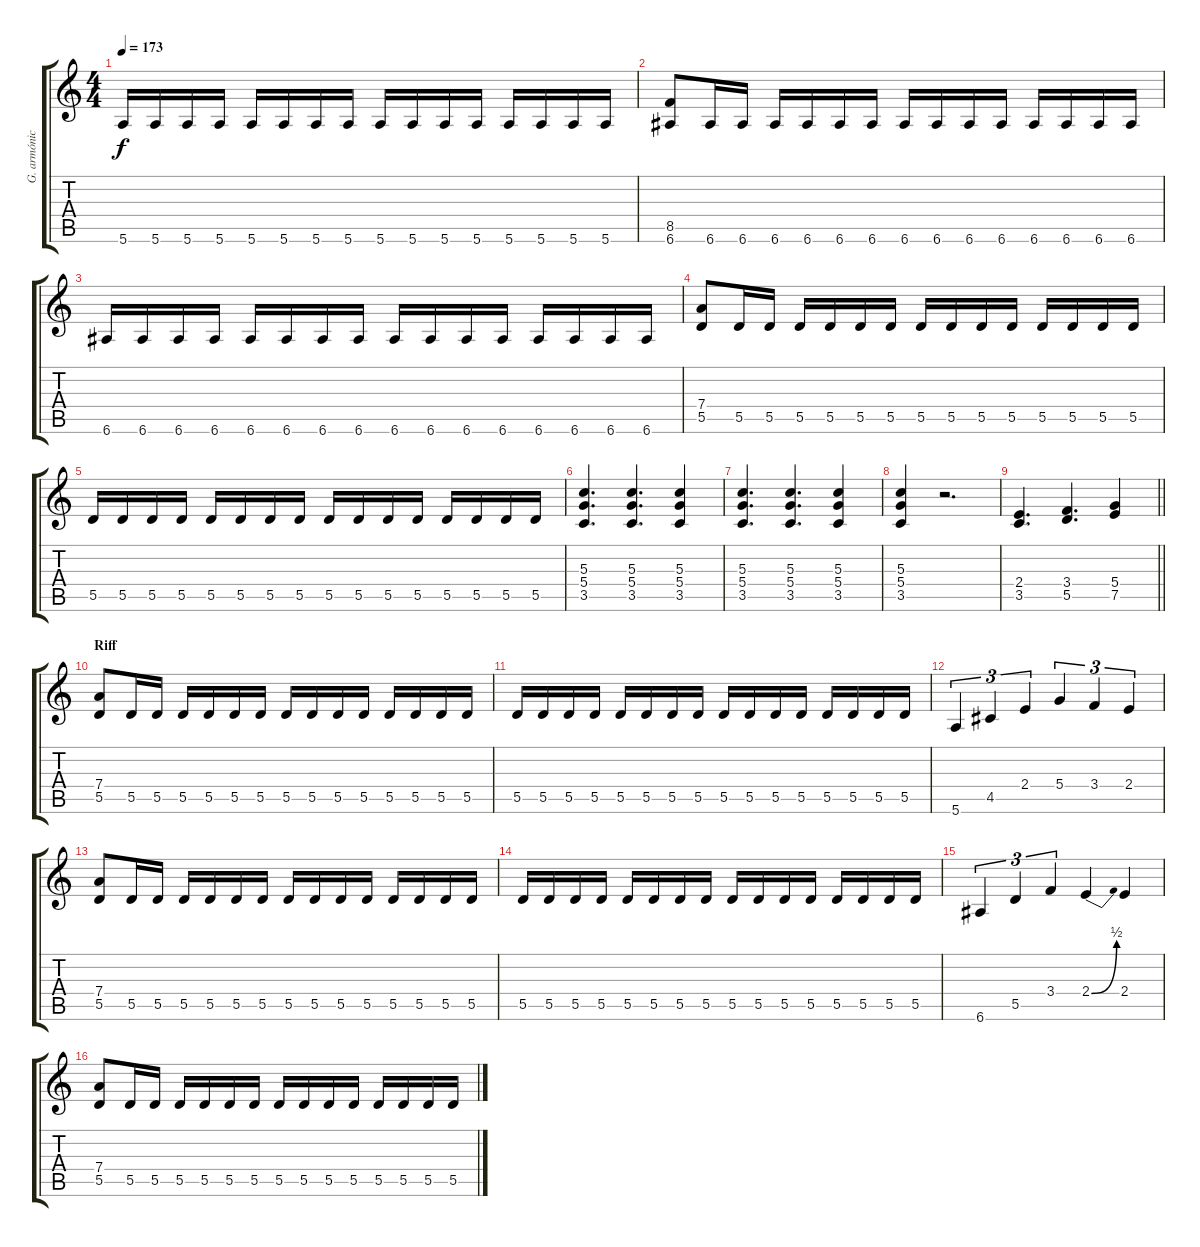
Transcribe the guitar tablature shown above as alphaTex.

\track ("G. armónica" "G. armónic") {instrument distortionguitar}
\staff {score tabs}
\tuning (E4 B3 G3 D3 A2 E2) {hide}
\ts (4 4)
\tempo 173
\clef g2
\ks c
5.6.16{dy f} 5.6.16 5.6.16 5.6.16 5.6.16 5.6.16 5.6.16 5.6.16 5.6.16 5.6.16 5.6.16 5.6.16 5.6.16 5.6.16 5.6.16 5.6.16 |
(8.5 6.6).8 6.6.16 6.6.16 6.6.16 6.6.16 6.6.16 6.6.16 6.6.16 6.6.16 6.6.16 6.6.16 6.6.16 6.6.16 6.6.16 6.6.16 |
6.6.16 6.6.16 6.6.16 6.6.16 6.6.16 6.6.16 6.6.16 6.6.16 6.6.16 6.6.16 6.6.16 6.6.16 6.6.16 6.6.16 6.6.16 6.6.16 |
(7.4 5.5).8 5.5.16 5.5.16 5.5.16 5.5.16 5.5.16 5.5.16 5.5.16 5.5.16 5.5.16 5.5.16 5.5.16 5.5.16 5.5.16 5.5.16 |
5.5.16 5.5.16 5.5.16 5.5.16 5.5.16 5.5.16 5.5.16 5.5.16 5.5.16 5.5.16 5.5.16 5.5.16 5.5.16 5.5.16 5.5.16 5.5.16 |
(5.3 5.4 3.5).4{d} (5.3 5.4 3.5).4{d} (5.3 5.4 3.5).4 |
(5.3 5.4 3.5).4{d} (5.3 5.4 3.5).4{d} (5.3 5.4 3.5).4 |
(5.3 5.4 3.5).4 r.2{d} |
\barLineRight lightlight
(2.4 3.5).4{d} (3.4 5.5).4{d} (5.4 7.5).4 |
\section ("" "Riff")
(7.4 5.5).8 5.5.16 5.5.16 5.5.16 5.5.16 5.5.16 5.5.16 5.5.16 5.5.16 5.5.16 5.5.16 5.5.16 5.5.16 5.5.16 5.5.16 |
5.5.16 5.5.16 5.5.16 5.5.16 5.5.16 5.5.16 5.5.16 5.5.16 5.5.16 5.5.16 5.5.16 5.5.16 5.5.16 5.5.16 5.5.16 5.5.16 |
5.6.4{tu (3 2)} 4.5.4{tu (3 2)} 2.4.4{tu (3 2)} 5.4.4{tu (3 2)} 3.4.4{tu (3 2)} 2.4.4{tu (3 2)} |
(7.4 5.5).8 5.5.16 5.5.16 5.5.16 5.5.16 5.5.16 5.5.16 5.5.16 5.5.16 5.5.16 5.5.16 5.5.16 5.5.16 5.5.16 5.5.16 |
5.5.16 5.5.16 5.5.16 5.5.16 5.5.16 5.5.16 5.5.16 5.5.16 5.5.16 5.5.16 5.5.16 5.5.16 5.5.16 5.5.16 5.5.16 5.5.16 |
6.6.4{tu (3 2)} 5.5.4{tu (3 2)} 3.4.4{tu (3 2)} 2.4{be (bend 0 0 60 2)}.4 2.4.4 |
(7.4 5.5).8 5.5.16 5.5.16 5.5.16 5.5.16 5.5.16 5.5.16 5.5.16 5.5.16 5.5.16 5.5.16 5.5.16 5.5.16 5.5.16 5.5.16
